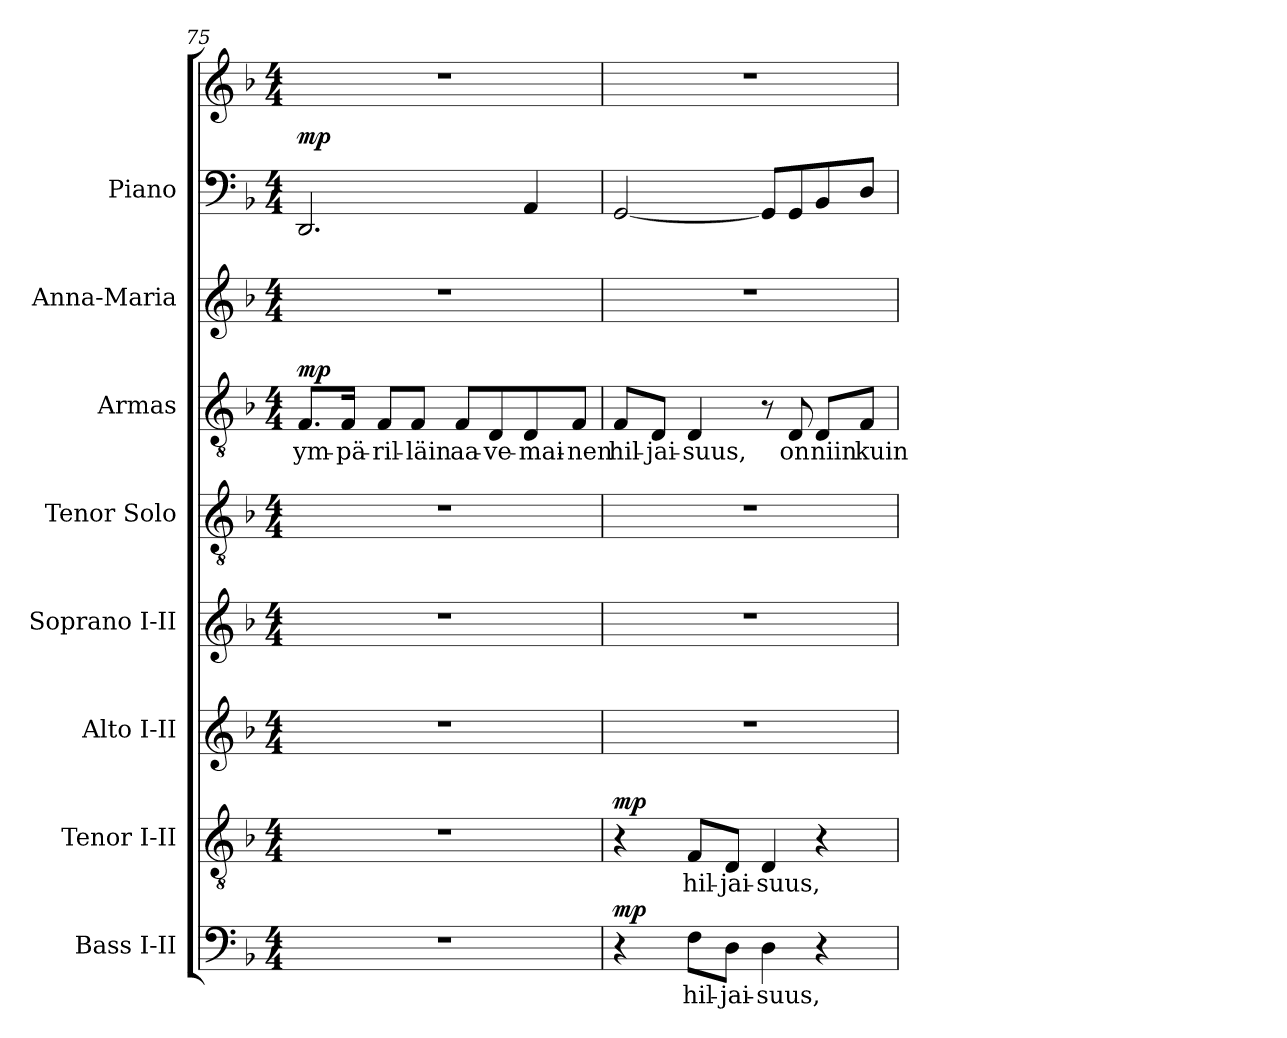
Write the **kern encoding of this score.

**kern	**text	**dynam	**kern	**text	**dynam	**kern	**kern	**kern	**kern	**text	**dynam	**kern	**kern	**kern	**dynam
*part8	*part8	*part8	*part7	*part7	*part7	*part6	*part5	*part4	*part3	*part3	*part3	*part2	*part1	*part1	*part1
*staff9	*staff9	*staff9	*staff8	*staff8	*staff8	*staff7	*staff6	*staff5	*staff4	*staff4	*staff4	*staff3	*staff2	*staff1	*staff1/2
*I"Bass I-II	*	*	*I"Tenor I-II	*	*	*I"Alto I-II	*I"Soprano I-II	*I"Tenor Solo	*I"Armas	*	*	*I"Anna-Maria	*I"Piano	*	*
*I'B.	*	*	*I'T.	*	*	*I'A.	*I'S.	*I'T. Solo	*I'Armas	*	*	*I'A-M	*I'Pno.	*	*
!!LO:LB:g=z
*clefF4	*	*	*clefGv2	*	*	*clefG2	*clefG2	*clefGv2	*clefGv2	*	*	*clefG2	*clefF4	*clefG2	*
*	*	*	*ITrd7c12	*	*	*	*	*ITrd7c12	*ITrd7c12	*	*	*	*	*	*
*k[b-]	*	*	*k[b-]	*	*	*k[b-]	*k[b-]	*k[b-]	*k[b-]	*	*	*k[b-]	*k[b-]	*k[b-]	*
*F:	*	*	*F:	*	*	*F:	*F:	*F:	*F:	*	*	*F:	*F:	*F:	*
*M4/4	*	*	*M4/4	*	*	*M4/4	*M4/4	*M4/4	*M4/4	*	*	*M4/4	*M4/4	*M4/4	*
=75	=75	=75	=75	=75	=75	=75	=75	=75	=75	=75	=75	=75	=75	=75	=75
!	!	!	!	!	!	!	!	!	!	!LO:LY:b:color=#000000	!	!	!	!	!
1r	.	.	1r	.	.	1r	1r	1r	8.FFi/L	ym-	mp	1r	2.DDi/	1r	mp
!	!	!	!	!	!	!	!	!	!	!LO:LY:b:color=#000000	!	!	!	!	!
.	.	.	.	.	.	.	.	.	16FFi/Jk	-pä-	.	.	.	.	.
!	!	!	!	!	!	!	!	!	!	!LO:LY:b:color=#000000	!	!	!	!	!
.	.	.	.	.	.	.	.	.	8FFi/L	-ril-	.	.	.	.	.
!	!	!	!	!	!	!	!	!	!	!LO:LY:b:color=#000000	!	!	!	!	!
.	.	.	.	.	.	.	.	.	8FFi/J	-läin	.	.	.	.	.
!	!	!	!	!	!	!	!	!	!	!LO:LY:b:color=#000000	!	!	!	!	!
.	.	.	.	.	.	.	.	.	8FFi/L	aa-	.	.	.	.	.
!	!	!	!	!	!	!	!	!	!	!LO:LY:b:color=#000000	!	!	!	!	!
.	.	.	.	.	.	.	.	.	8DDi/	-ve-	.	.	.	.	.
!	!	!	!	!	!	!	!	!	!	!LO:LY:b:color=#000000	!	!	!	!	!
.	.	.	.	.	.	.	.	.	8DDi/	-mai-	.	.	4AAi/	.	.
!	!	!	!	!	!	!	!	!	!	!LO:LY:b:color=#000000	!	!	!	!	!
.	.	.	.	.	.	.	.	.	8FFi/J	-nen	.	.	.	.	.
=76	=76	=76	=76	=76	=76	=76	=76	=76	=76	=76	=76	=76	=76	=76	=76
!	!	!	!	!	!	!	!	!	!	!LO:LY:b:color=#000000	!	!	!	!	!
4r	.	mp	4r	.	mp	1r	1r	1r	8FFi/L	hil-	.	1r	[<2GGi/	1r	.
!	!	!	!	!	!	!	!	!	!	!LO:LY:b:color=#000000	!	!	!	!	!
.	.	.	.	.	.	.	.	.	8DDi/J	-jai-	.	.	.	.	.
!	!LO:LY:b:color=#000000	!	!	!	!	!	!	!	!	!	!	!	!	!	!
!	!	!	!	!LO:LY:b:color=#000000	!	!	!	!	!	!	!	!	!	!	!
!	!	!	!	!	!	!	!	!	!	!LO:LY:b:color=#000000	!	!	!	!	!
8Fi\L	hil-	.	8FFi/L	hil-	.	.	.	.	4DDi/	-suus,	.	.	.	.	.
!	!LO:LY:b:color=#000000	!	!	!	!	!	!	!	!	!	!	!	!	!	!
!	!	!	!	!LO:LY:b:color=#000000	!	!	!	!	!	!	!	!	!	!	!
8Di\J	-jai-	.	8DDi/J	-jai-	.	.	.	.	.	.	.	.	.	.	.
!	!LO:LY:b:color=#000000	!	!	!	!	!	!	!	!	!	!	!	!	!	!
!	!	!	!	!LO:LY:b:color=#000000	!	!	!	!	!	!	!	!	!	!	!
4Di\	-suus,	.	4DDi/	-suus,	.	.	.	.	8r	.	.	.	8GGi/L]	.	.
!	!	!	!	!	!	!	!	!	!	!LO:LY:b:color=#000000	!	!	!	!	!
.	.	.	.	.	.	.	.	.	8DDi/	on	.	.	8GGi/	.	.
!	!	!	!	!	!	!	!	!	!	!LO:LY:b:color=#000000	!	!	!	!	!
4r	.	.	4r	.	.	.	.	.	8DDi/L	niin	.	.	8BB-i/	.	.
!	!	!	!	!	!	!	!	!	!	!LO:LY:b:color=#000000	!	!	!	!	!
.	.	.	.	.	.	.	.	.	8FFi/J	kuin	.	.	8Di/J	.	.
=	=	=	=	=	=	=	=	=	=	=	=	=	=	=	=
*-	*-	*-	*-	*-	*-	*-	*-	*-	*-	*-	*-	*-	*-	*-	*-
